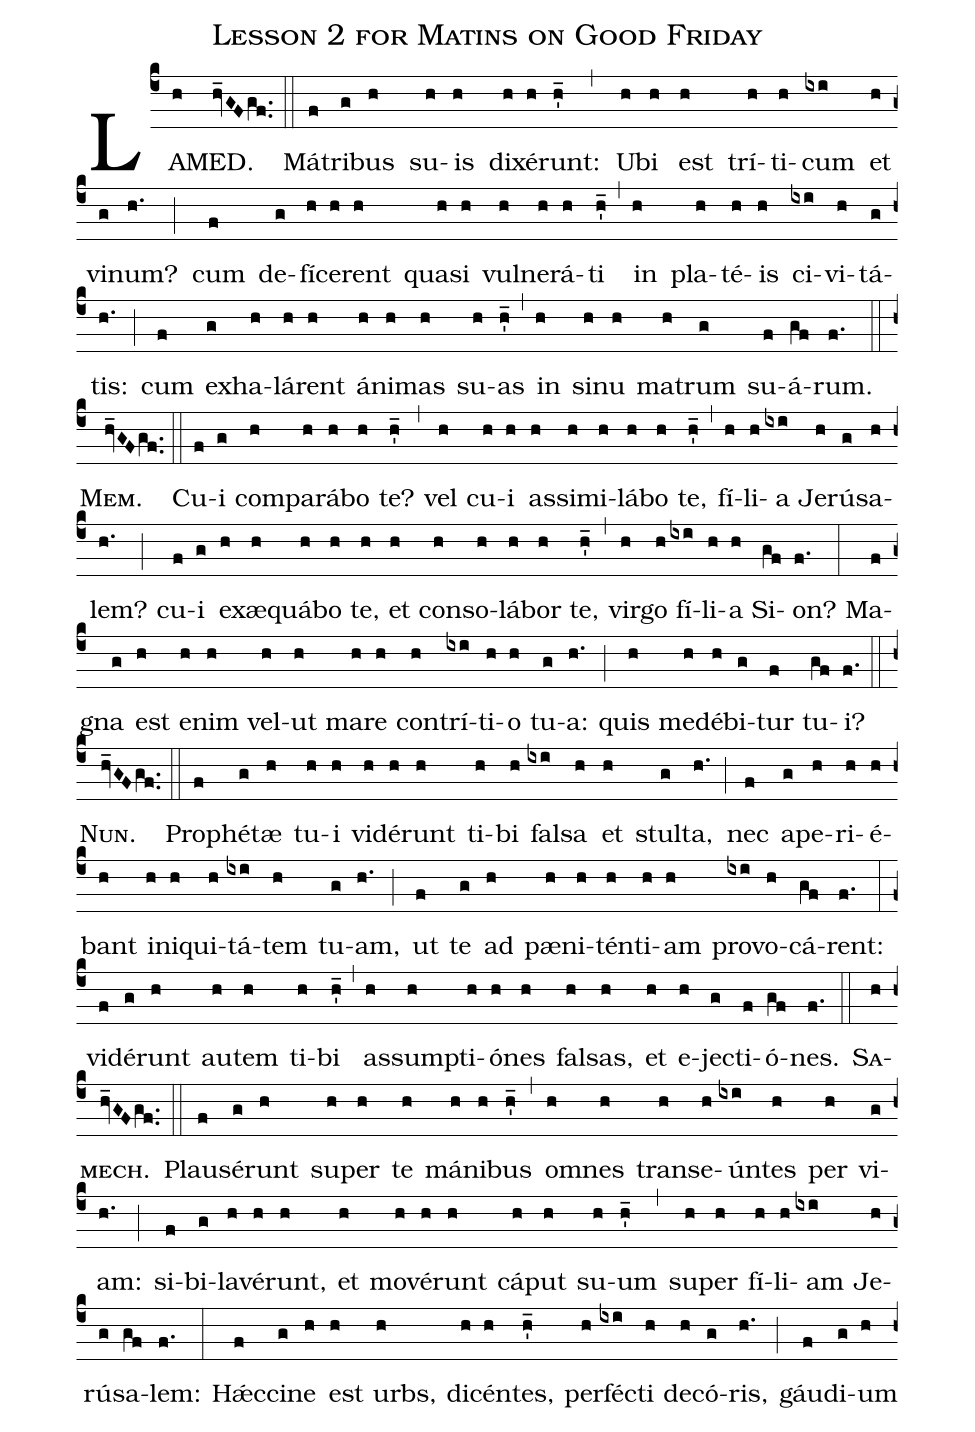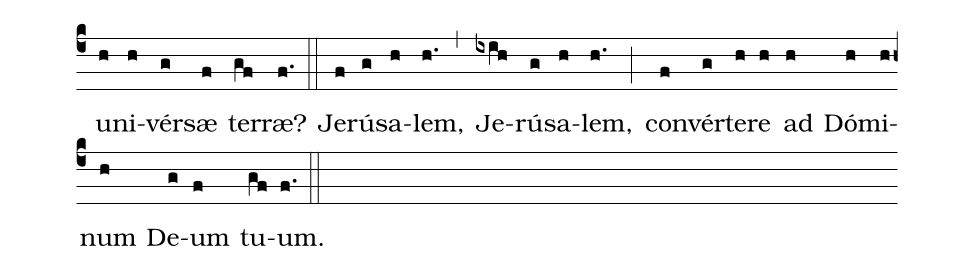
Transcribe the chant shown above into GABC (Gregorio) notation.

name: Lesson 2 for Matins on Good Friday;
%%
(c4)LA(h)MED.(hv_GFgf..) (::)
Má(f)tri(g)bus(h) su(h)is(h) di(h)xé(h)runt:(h'_) (,) U(h)bi(h) est(h) trí(h)ti(h)cum(ixi) et(h) vi(g)num?(h.) (;)
cum(f) de(g)fí(h)ce(h)rent(h) qua(h)si(h) vul(h)ne(h)rá(h)ti(h'_) (,) in(h) pla(h)té(h)is(h) ci(ixi)vi(h)tá(g)tis:(h.) (;)
cum(f) ex(g)ha(h)lá(h)rent(h) á(h)ni(h)mas(h) su(h)as(h'_) (,) in(h) si(h)nu(h) ma(h)trum(g) su(f)á(gf)rum.(f.) (::)

<sc>Mem</sc>.(hv_GFgf..) (::)
Cu(f)i(g) com(h)pa(h)rá(h)bo(h) te?(h'_) (,) vel(h) cu(h)i(h) as(h)si(h)mi(h)lá(h)bo(h) te,(h'_) (,) fí(h)li(h)a(ixi) Je(h)rú(g)sa(h)lem?(h.) (;)
cu(f)i(g) ex(h)æ(h)quá(h)bo(h) te,(h) et(h) con(h)so(h)lá(h)bor(h) te,(h'_) (,) vir(h)go(h) fí(ixi)li(h)a(h) Si(gf)on?(f.) (:)
Ma(f)gna(g) est(h) e(h)nim(h) vel(h)ut(h) ma(h)re(h) con(h)trí(ixi)ti(h)o(h) tu(g)a:(h.) (;)
quis(h) me(h)dé(h)bi(g)tur(f) tu(gf)i?(f.) (::)

<sc>Nun</sc>.(hv_GFgf..) (::)
Pro(f)phé(g)tæ(h) tu(h)i(h) vi(h)dé(h)runt(h) ti(h)bi(h) fal(ixi)sa(h) et(h) stul(g)ta,(h.) (;)
nec(f) a(g)pe(h)ri(h)é(h)bant(h) in(h)i(h)qui(h)tá(ixi)tem(h) tu(g)am,(h.) (;)
ut(f) te(g) ad(h) pæ(h)ni(h)tén(h)ti(h)am(h) pro(ixi)vo(h)cá(gf)rent:(f.) (:)
vi(f)dé(g)runt(h) au(h)tem(h) ti(h)bi(h'_) (,) as(h)sum(h)pti(h)ó(h)nes(h) fal(h)sas,(h) et(h) e(h)je(g)cti(f)ó(gf)nes.(f.) (::)

<sc>Sa</sc>(h)<sc>mech</sc>.(hv_GFgf..) (::)
Plau(f)sé(g)runt(h) su(h)per(h) te(h) má(h)ni(h)bus(h'_) (,) o(h)mnes(h) trans(h)e(h)ún(ixi)tes(h) per(h) vi(g)am:(h.) (;)
si(f)bi(g)la(h)vé(h)runt,(h) et(h) mo(h)vé(h)runt(h) cá(h)put(h) su(h)um(h'_) (,) su(h)per(h) fí(h)li(h)am(ixi) Je(h)rú(g)sa(gf)lem:(f.) (:)
H<sp>'ae</sp>c(f)ci(g)ne(h) est(h) urbs,(h) di(h)cén(h)tes,(h'_) per(h)fé(ixi)cti(h) de(h)có(g)ris,(h.) (;)
gáu(f)di(g)um(h) u(h)ni(h)vér(g)sæ(f) ter(gf)ræ?(f.) (::)

Je(f)rú(g)sa(h)lem,(h.) (,) Je(ixih)rú(g)sa(h)lem,(h.) (;) con(f)vér(g)te(h)re(h) ad(h) Dó(h)mi(h)num(h) De(g)um(f) tu(gf)um.(f.) (::)
